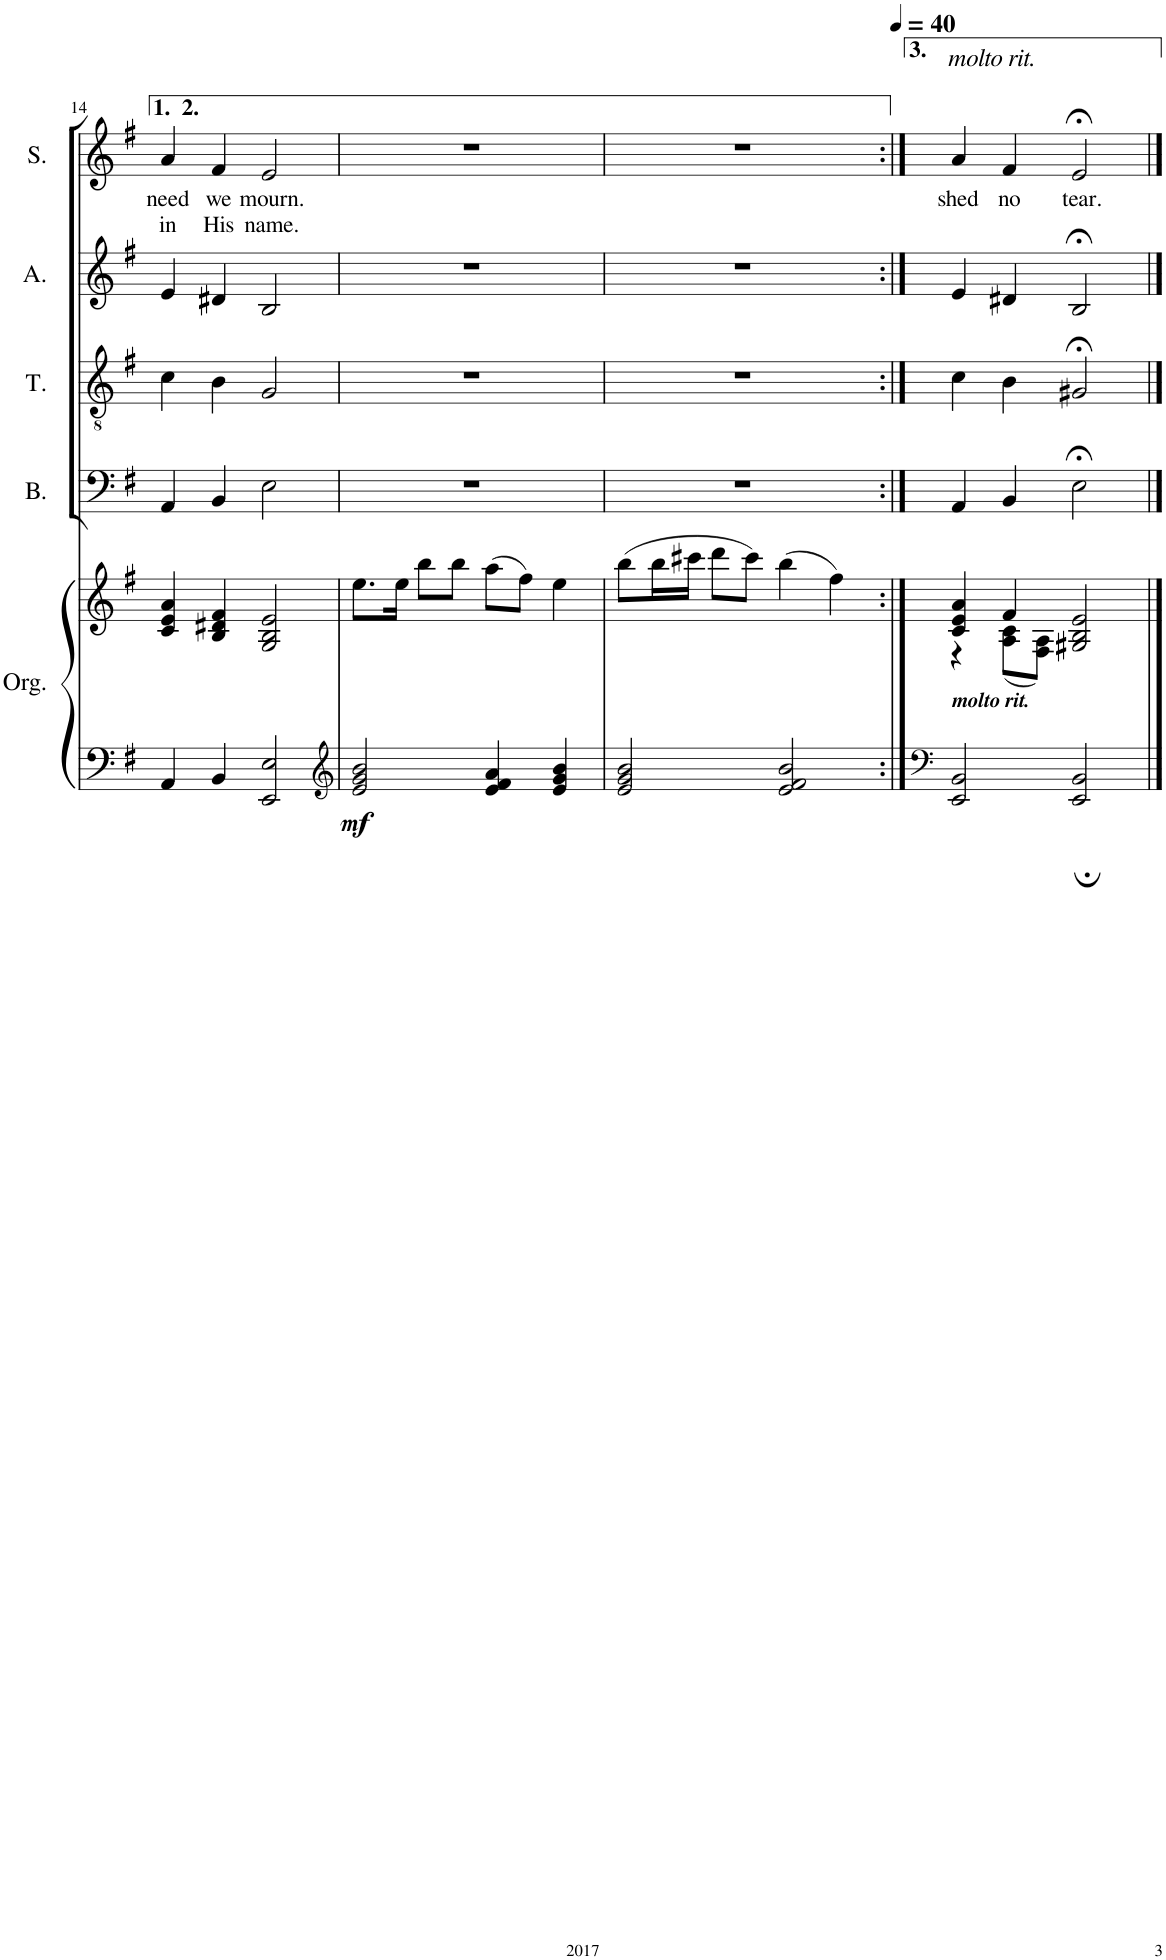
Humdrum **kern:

**kern	**kern	**dynam	**kern	**kern	**kern	**kern	**text	**text
*part5	*part5	*part5	*part4	*part3	*part2	*part1	*part1	*part1
*staff6	*staff5	*staff5/6	*staff4	*staff3	*staff2	*staff1	*staff1	*staff1
*I"Organ	*	*	*I"Bass	*I"Tenor	*I"Alto	*I"Soprano	*	*
*I'Org.	*	*	*I'B.	*I'T.	*I'A.	*I'S.	*	*
!!LO:PB:g=z
*clefF4	*clefG2	*	*clefF4	*clefGv2	*clefG2	*clefG2	*	*
*k[f#]	*k[f#]	*	*k[f#]	*k[f#]	*k[f#]	*k[f#]	*	*
*M4/4	*M4/4	*	*M4/4	*M4/4	*M4/4	*M4/4	*	*
=14	=14	=14	=14	=14	=14	=14	=14	=14
!	!	!	!	!	!	!	!LO:LY:b	!LO:LY:b
4AA/	4c/ 4e/ 4a/	.	4AA/	4c\	4e/	4a/	need	in
!	!	!	!	!	!	!	!LO:LY:b	!LO:LY:b
4BB/	4B/ 4d#X/ 4f#/	.	4BB/	4B\	4d#X/	4f#/	we	His
!	!	!	!	!	!	!	!LO:LY:b	!LO:LY:b
2EE/ 2E/	2G/ 2B/ 2e/	.	2E\	2G/	2B/	2e/	mourn.	name.
=15	=15	=15	=15	=15	=15	=15	=15	=15
*clefG2	*	*	*	*	*	*	*	*
!	!	!LO:DY:b=2	!	!	!	!	!	!
2e/ 2g/ 2b/	8.ee\L	mf	1r	1r	1r	1r	.	.
.	16ee\Jk	.	.	.	.	.	.	.
.	8bb\L	.	.	.	.	.	.	.
.	8bb\J	.	.	.	.	.	.	.
4e/ 4f#/ 4a/	(8aa\L	.	.	.	.	.	.	.
.	8ff#\J)	.	.	.	.	.	.	.
4e/ 4g/ 4b/	4ee\	.	.	.	.	.	.	.
=16	=16	=16	=16	=16	=16	=16	=16	=16
2e/ 2g/ 2b/	(8bb\L	.	1r	1r	1r	1r	.	.
.	16bb\L	.	.	.	.	.	.	.
.	16ccc#X\JJ	.	.	.	.	.	.	.
.	8ddd\L	.	.	.	.	.	.	.
.	8ccc#\J)	.	.	.	.	.	.	.
2e/ 2f#/ 2b/	(4bb\	.	.	.	.	.	.	.
.	4ff#\)	.	.	.	.	.	.	.
=17:|!	=17:|!	=17:|!	=17:|!	=17:|!	=17:|!	=17:|!	=17:|!	=17:|!
*clefF4	*	*	*	*	*	*	*	*
*	*	*	*	*	*	*MM40	*	*
*	*^	*	*	*	*	*	*	*
!	!	!	!	!	!	!	!LO:TX:a:i:t=molto rit.	!	!
!LO:TX:a:Bi:t=molto rit.	!	!	!	!	!	!	!	!	!
!	!	!	!	!	!	!	!	!LO:LY:b	!
2EE/ 2BB/	4c/ 4e/ 4a/	4r	.	4AA/	4c\	4e/	4a/	shed	.
!	!	!	!	!	!	!	!	!LO:LY:b	!
.	4f#/	(8A\ 8c\L	.	4BB/	4B\	4d#X/	4f#/	no	.
.	.	8F#\ 8A\J)	.	.	.	.	.	.	.
!	!	!	!	!	!	!	!	!LO:LY:b	!
2EE/; 2BB/;	2G#X/ 2B/ 2e/	2ryy	.	2E;<\	2G#X;</	2B;</	2e;</	tear.	.
*	*v	*v	*	*	*	*	*	*	*
==	==	==	==	==	==	==	==	==
*-	*-	*-	*-	*-	*-	*-	*-	*-
